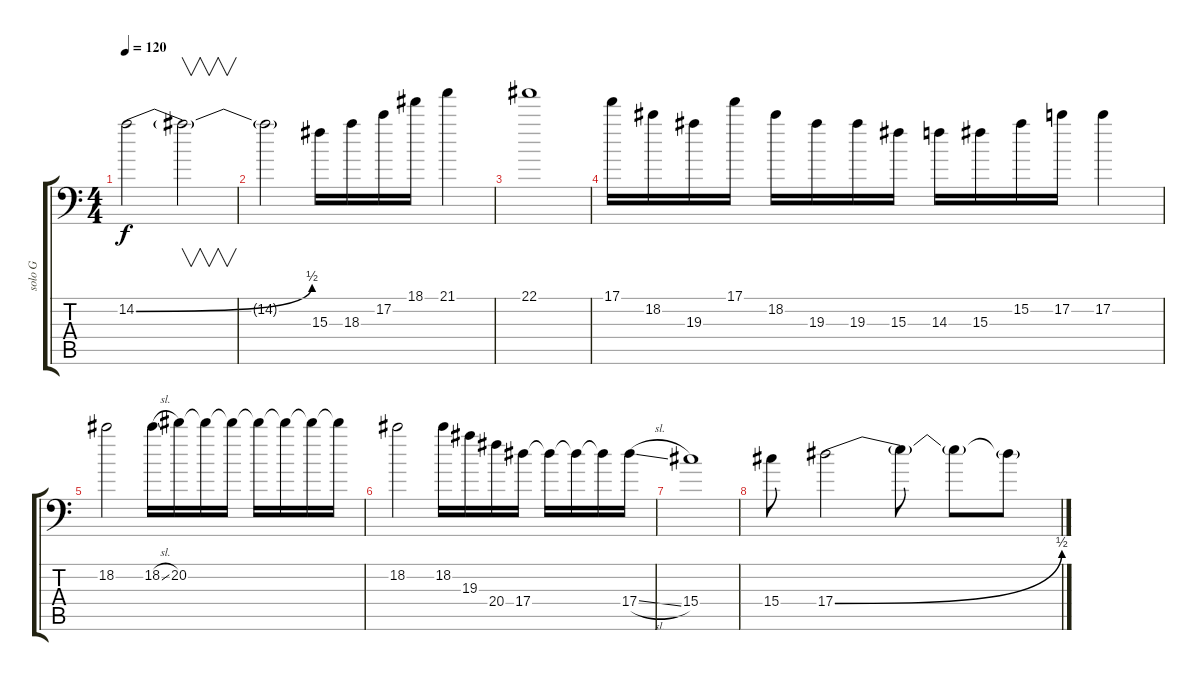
\track ("solo G" "solo G") {instrument distortionguitar}
\staff {score tabs}
\tuning (C4 G3 Eb3 Bb2 F2 Bb1) {hide}
\ts (4 4)
\tempo 120
\clef f4
\ks c
14.2{be (bend 0 0 60 2)}.2{dy f} 14.2{t}.2{v} |
14.2{t}.2 15.3.16 18.3.16 17.2.16 18.1.16 21.1.4 |
22.1.1 |
17.1.16 18.2.16 19.3.16 17.1.16 18.2.16 19.3.16 19.3.16 15.3.16 14.3.16 15.3.16 15.2.16 17.2.16 17.2.4 |
18.2.2 18.2{sl}.16 20.2.16 20.2{t}.16 20.2{t}.16 20.2{t}.16 20.2{t}.16 20.2{t}.16 20.2{t}.16 |
18.2.2 18.2.16 19.3.16 20.4.16 17.4.16 17.4{t}.16 17.4{t}.16 17.4{t}.16 17.4{sl}.16 |
15.4.1 |
15.4.8 17.4{be (bend 0 0 60 2)}.2 17.4{t}.8 17.4{t}.8 17.4{t}.8
